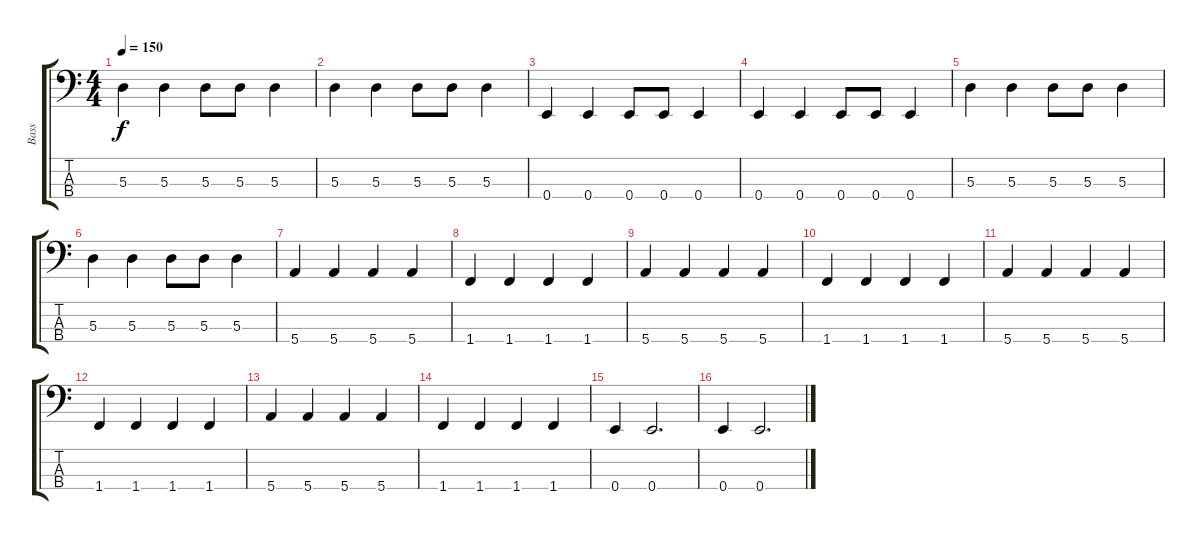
\track ("Bass" "Bass") {instrument electricbasspick}
\staff {score tabs}
\tuning (G2 D2 A1 E1) {hide}
\ts (4 4)
\tempo 150
\clef f4
\ks c
5.3.4{dy f} 5.3.4 5.3.8 5.3.8 5.3.4 |
5.3.4 5.3.4 5.3.8 5.3.8 5.3.4 |
0.4.4 0.4.4 0.4.8 0.4.8 0.4.4 |
0.4.4 0.4.4 0.4.8 0.4.8 0.4.4 |
5.3.4 5.3.4 5.3.8 5.3.8 5.3.4 |
5.3.4 5.3.4 5.3.8 5.3.8 5.3.4 |
5.4.4 5.4.4 5.4.4 5.4.4 |
1.4.4 1.4.4 1.4.4 1.4.4 |
5.4.4 5.4.4 5.4.4 5.4.4 |
1.4.4 1.4.4 1.4.4 1.4.4 |
5.4.4 5.4.4 5.4.4 5.4.4 |
1.4.4 1.4.4 1.4.4 1.4.4 |
5.4.4 5.4.4 5.4.4 5.4.4 |
1.4.4 1.4.4 1.4.4 1.4.4 |
0.4.4 0.4.2{d} |
0.4.4 0.4.2{d}
